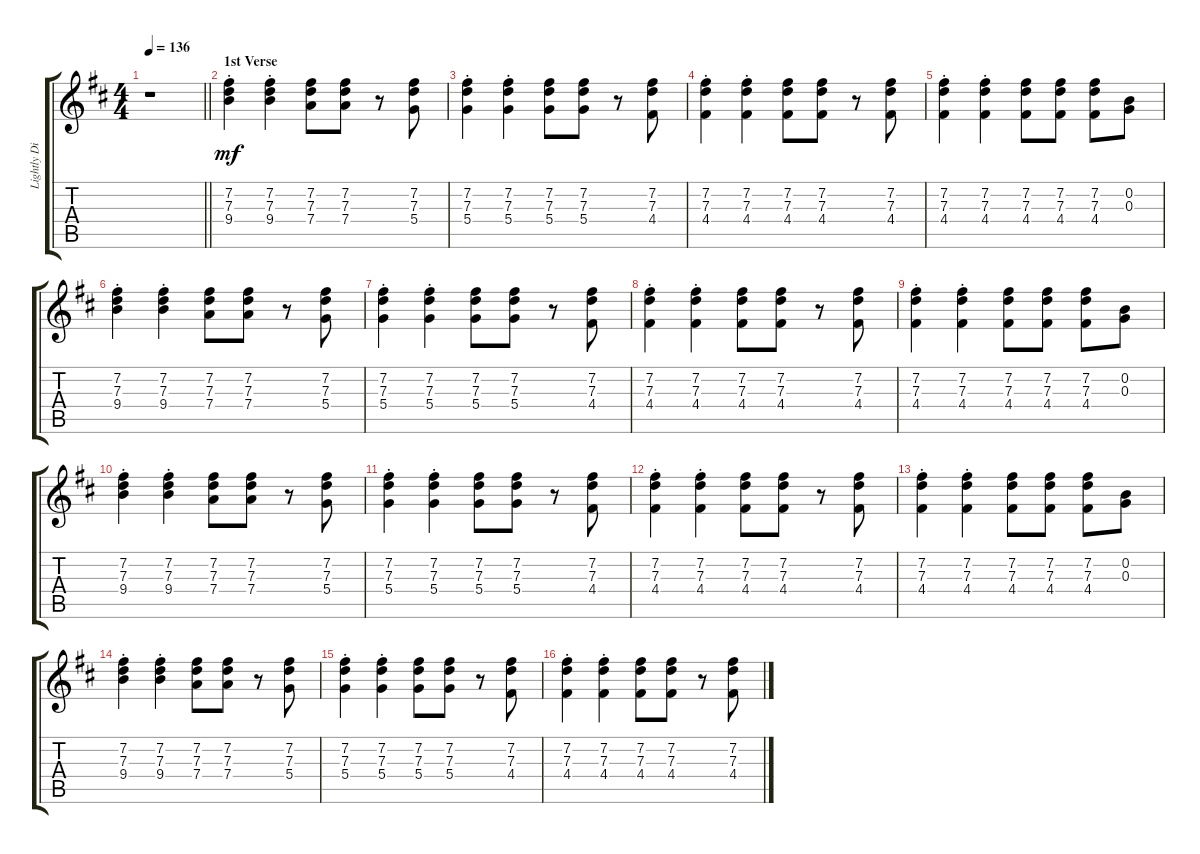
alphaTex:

\track ("Lightly Distorted/Acoustic" "Lightly Di") {instrument distortionguitar}
\staff {score tabs}
\tuning (E4 B3 G3 D3 A2 E2) {hide}
\ts (4 4)
\tempo 136
\clef g2
\barLineRight lightlight
\ks d
r.1{dy mf} |
\section ("" "1st Verse")
(7.2{st} 7.3{st} 9.4{st}).4 (7.2{st} 7.3{st} 9.4{st}).4 (7.2 7.3 7.4).8 (7.2 7.3 7.4).8 r.8 (7.2 7.3 5.4).8 |
(7.2{st} 7.3{st} 5.4{st}).4 (7.2{st} 7.3{st} 5.4{st}).4 (7.2 7.3 5.4).8 (7.2 7.3 5.4).8 r.8 (7.2 7.3 4.4).8 |
(7.2{st} 7.3{st} 4.4{st}).4 (7.2{st} 7.3{st} 4.4{st}).4 (7.2 7.3 4.4).8 (7.2 7.3 4.4).8 r.8 (7.2 7.3 4.4).8 |
(7.2{st} 7.3{st} 4.4{st}).4 (7.2{st} 7.3{st} 4.4{st}).4 (7.2 7.3 4.4).8 (7.2 7.3 4.4).8 (7.2 7.3 4.4).8 (0.2 0.3).8 |
(7.2{st} 7.3{st} 9.4{st}).4 (7.2{st} 7.3{st} 9.4{st}).4 (7.2 7.3 7.4).8 (7.2 7.3 7.4).8 r.8 (7.2 7.3 5.4).8 |
(7.2{st} 7.3{st} 5.4{st}).4 (7.2{st} 7.3{st} 5.4{st}).4 (7.2 7.3 5.4).8 (7.2 7.3 5.4).8 r.8 (7.2 7.3 4.4).8 |
(7.2{st} 7.3{st} 4.4{st}).4 (7.2{st} 7.3{st} 4.4{st}).4 (7.2 7.3 4.4).8 (7.2 7.3 4.4).8 r.8 (7.2 7.3 4.4).8 |
(7.2{st} 7.3{st} 4.4{st}).4 (7.2{st} 7.3{st} 4.4{st}).4 (7.2 7.3 4.4).8 (7.2 7.3 4.4).8 (7.2 7.3 4.4).8 (0.2 0.3).8 |
(7.2{st} 7.3{st} 9.4{st}).4 (7.2{st} 7.3{st} 9.4{st}).4 (7.2 7.3 7.4).8 (7.2 7.3 7.4).8 r.8 (7.2 7.3 5.4).8 |
(7.2{st} 7.3{st} 5.4{st}).4 (7.2{st} 7.3{st} 5.4{st}).4 (7.2 7.3 5.4).8 (7.2 7.3 5.4).8 r.8 (7.2 7.3 4.4).8 |
(7.2{st} 7.3{st} 4.4{st}).4 (7.2{st} 7.3{st} 4.4{st}).4 (7.2 7.3 4.4).8 (7.2 7.3 4.4).8 r.8 (7.2 7.3 4.4).8 |
(7.2{st} 7.3{st} 4.4{st}).4 (7.2{st} 7.3{st} 4.4{st}).4 (7.2 7.3 4.4).8 (7.2 7.3 4.4).8 (7.2 7.3 4.4).8 (0.2 0.3).8 |
(7.2{st} 7.3{st} 9.4{st}).4 (7.2{st} 7.3{st} 9.4{st}).4 (7.2 7.3 7.4).8 (7.2 7.3 7.4).8 r.8 (7.2 7.3 5.4).8 |
(7.2{st} 7.3{st} 5.4{st}).4 (7.2{st} 7.3{st} 5.4{st}).4 (7.2 7.3 5.4).8 (7.2 7.3 5.4).8 r.8 (7.2 7.3 4.4).8 |
(7.2{st} 7.3{st} 4.4{st}).4 (7.2{st} 7.3{st} 4.4{st}).4 (7.2 7.3 4.4).8 (7.2 7.3 4.4).8 r.8 (7.2 7.3 4.4).8
